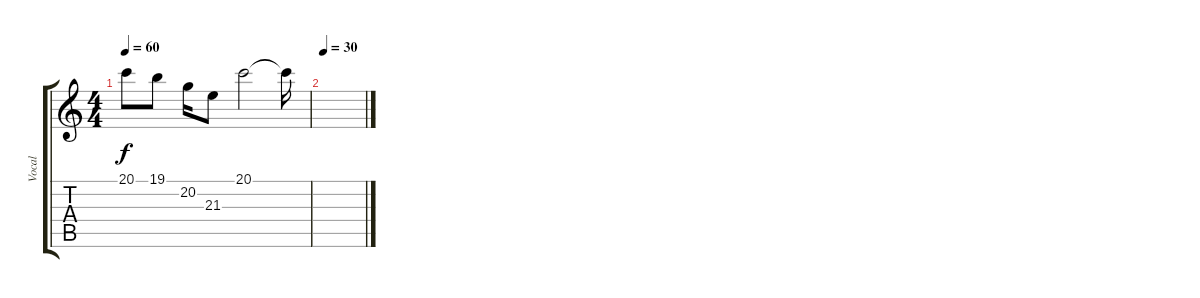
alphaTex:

\track ("Vocal" "Vocal") {instrument stringensemble1}
\staff {score tabs}
\tuning (E4 B3 G3 D3 A2 E2) {hide}
\ts (4 4)
\tempo 60
\clef g2
\ks c
20.1.8{dy f} 19.1.8 20.2.16 21.3.8 20.1.2 20.1{t}.16 |
\tempo 30
